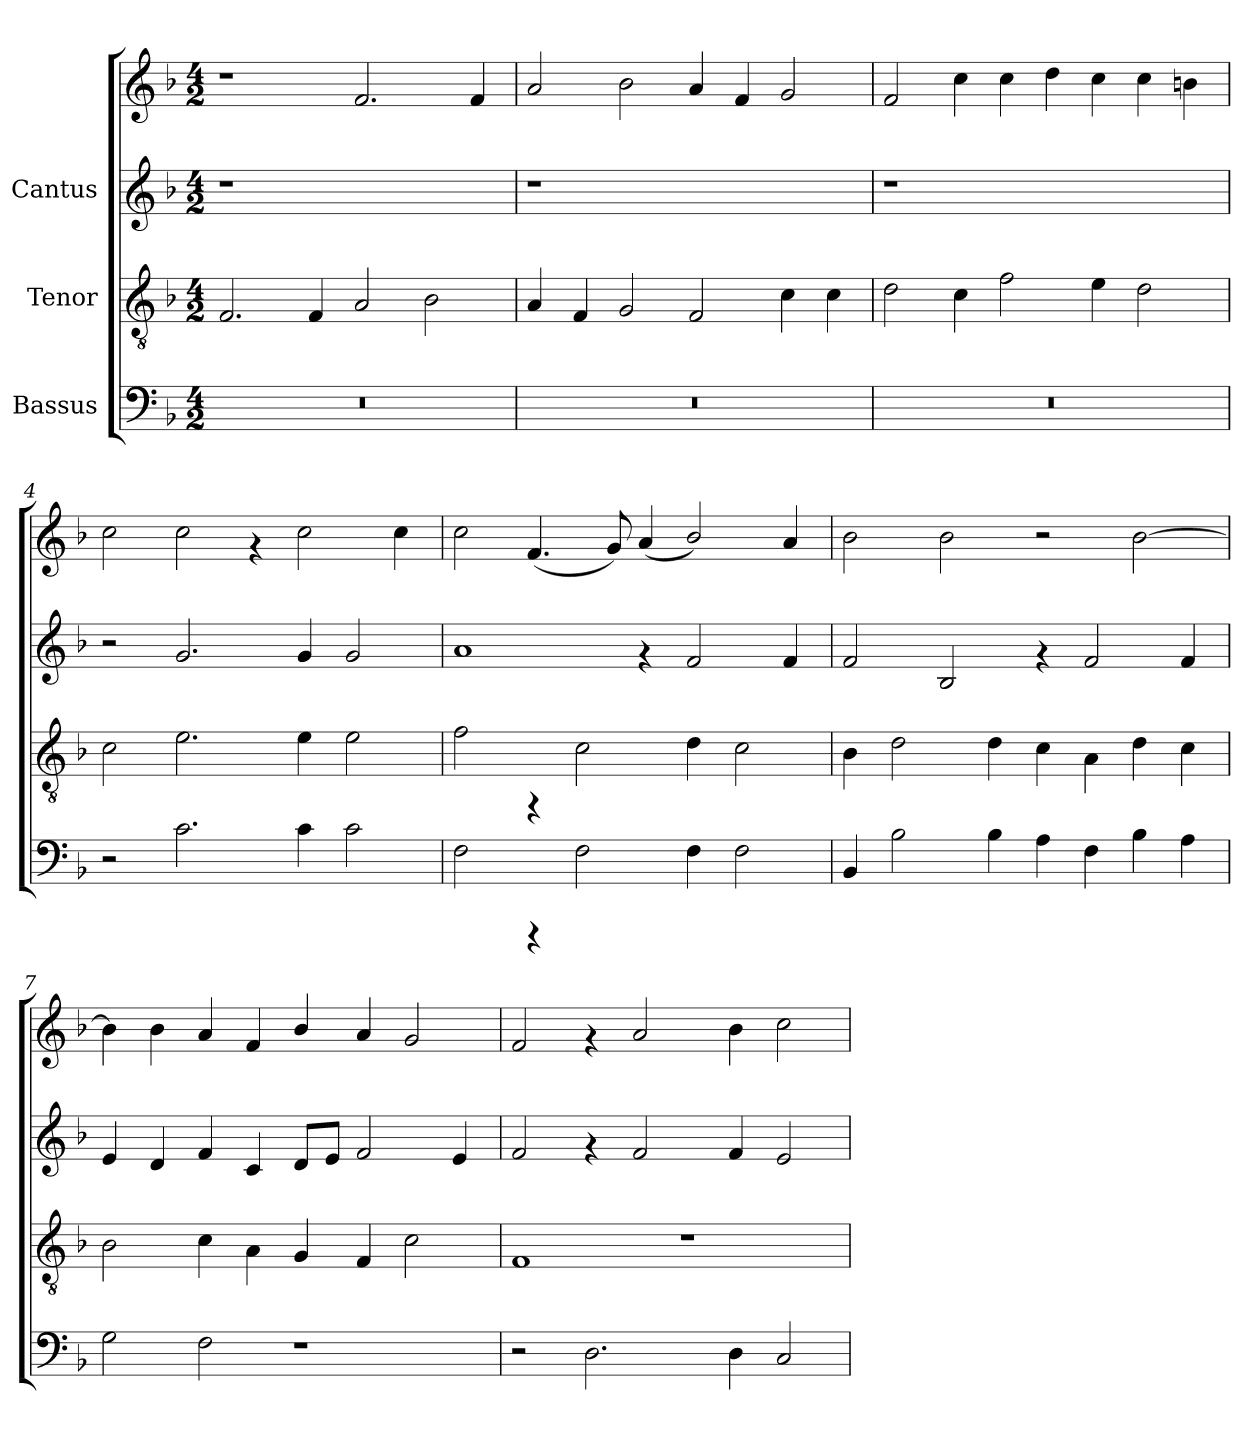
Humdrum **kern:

**kern	**kern	**kern	**kern
*part3	*part2	*part1	*part1
*staff4	*staff3	*staff2	*staff1
*I"Bassus	*I"Tenor	*I"Cantus	*
!!LO:PB:g=z
*stria5	*stria5	*stria5	*stria5
*clefF4	*clefGv2	*clefG2	*clefG2
*k[b-]	*k[b-]	*k[b-]	*k[b-]
*F:	*F:	*F:	*F:
*M4/2	*M4/2	*M4/2	*M4/2
*MM216	*MM216	*MM216	*MM216
=1	=1	=1	=1
0r	2.F/	1r	1r
.	4F/	.	.
.	2A/	1ryy	2.f/
.	2B-\	.	.
.	.	.	4f/
=2	=2	=2	=2
0r	4A/	1r	2a/
.	4F/	.	.
.	2G/	.	2b-\
.	2F/	1ryy	4a/
.	.	.	4f/
.	4c\	.	2g/
.	4c\	.	.
=3	=3	=3	=3
0r	2d\	1r	2f/
.	4c\	.	4cc\
.	2f\	.	4cc\
.	.	1ryy	4dd\
.	4e\	.	4cc\
.	2d\	.	4cc\
.	.	.	4bn\
=4	=4	=4	=4
2r	2c\	2r	2cc\
2.c\	2.e\	2.g/	2cc\
.	.	.	4rf
4c\	4e\	4g/	2cc\
2c\	2e\	2g/	.
.	.	.	4cc\
!!LO:LB:g=z
=5	=5	=5	=5
2F\	2f\	1a	2cc\
4rCCC	4rFF	.	(<4.f/
2F\	2c\	.	.
.	.	.	8g/)
.	.	4rf	(<4a/
4F\	4d\	2f/	2b-/)
2F\	2c\	.	.
.	.	4f/	4a/
=6	=6	=6	=6
4BB-/	4B-\	2f/	2b-\
2B-\	2d\	.	.
.	.	2B-/	2b-\
4B-\	4d\	.	.
4A\	4c\	4rf	2r
4F\	4A\	2f/	.
4B-\	4d\	.	[>2b-\
4A\	4c\	4f/	.
=7	=7	=7	=7
2G\	2B-\	4e/	4b-\]
.	.	4d/	4b-\
2F\	4c\	4f/	4a/
.	4A\	4c/	4f/
1r	4G/	8d/L	4b-/
.	.	8e/J	.
.	4F/	2f/	4a/
.	2c\	.	2g/
.	.	4e/	.
=8	=8	=8	=8
2r	1F	2f/	2f/
2.D\	.	4rf	4rf
.	.	2f/	2a/
.	1r	.	.
4D\	.	4f/	4b-\
2C/	.	2e/	2cc\
=	=	=	=
*-	*-	*-	*-
